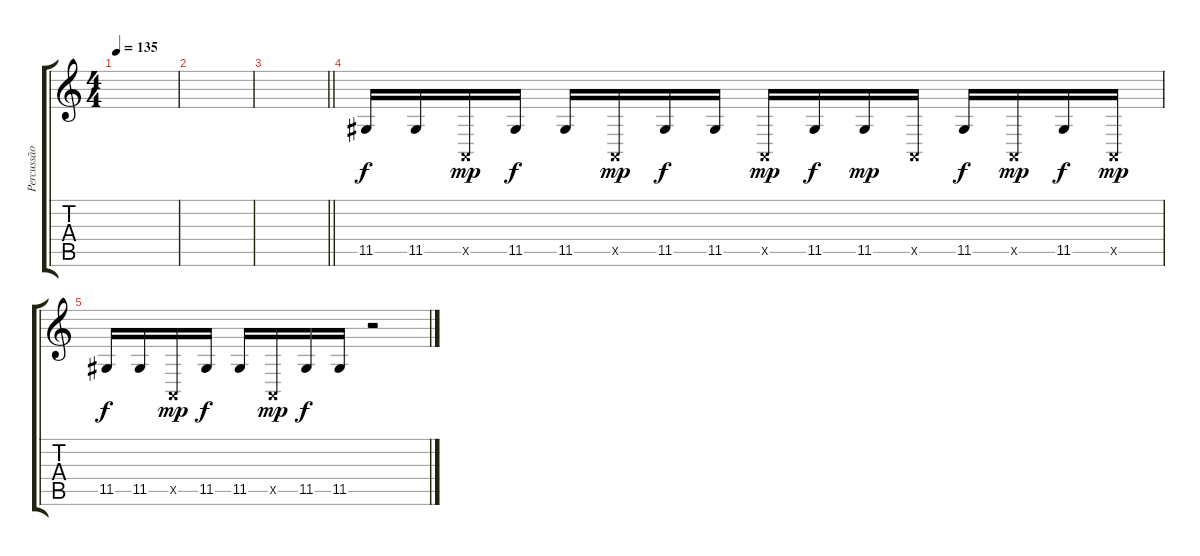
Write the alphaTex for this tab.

\track ("Percussão" "Percussão") {instrument shamisen}
\staff {score tabs}
\tuning (E4 B3 G3 D3 A2 E2) {hide}
\ts (4 4)
\tempo 135
\clef g2
\ks c
|
|
\barLineRight lightlight
|
11.5.16{dy f} 11.5.16 0.5{x}.16{dy mp} 11.5.16{dy f} 11.5.16 0.5{x}.16{dy mp} 11.5.16{dy f} 11.5.16 0.5{x}.16{dy mp} 11.5.16{dy f} 11.5.16{dy mp} 0.5{x}.16 11.5.16{dy f} 0.5{x}.16{dy mp} 11.5.16{dy f} 0.5{x}.16{dy mp} |
11.5.16{dy f} 11.5.16 0.5{x}.16{dy mp} 11.5.16{dy f} 11.5.16 0.5{x}.16{dy mp} 11.5.16{dy f} 11.5.16 r.2
